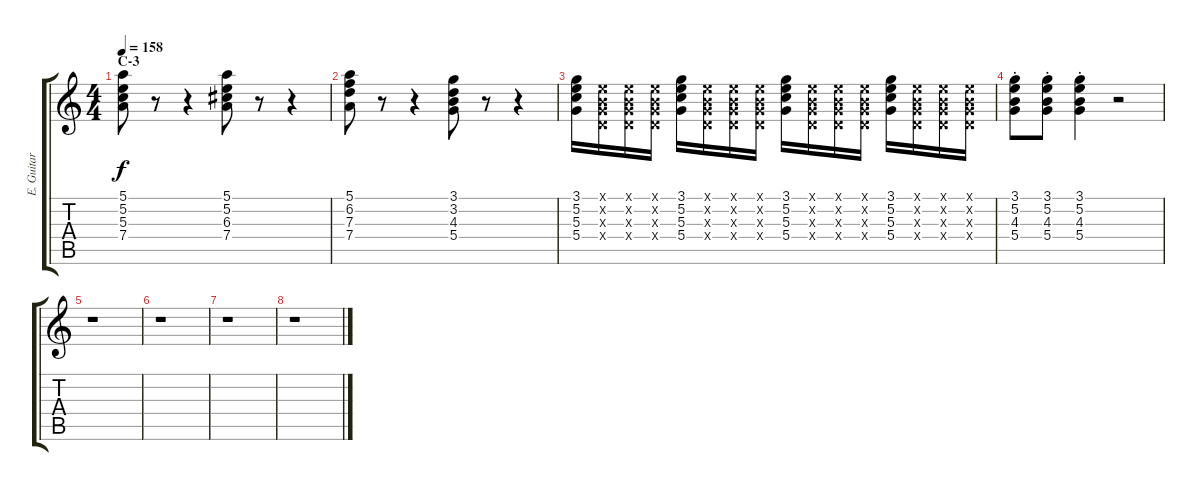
\track ("E. Guitar II" "E. Guitar ") {instrument overdrivenguitar}
\staff {score tabs}
\tuning (E4 B3 G3 D3 A2 E2) {hide}
\ts (4 4)
\section ("" "C-3")
\tempo 158
\clef g2
\ks c
(5.1 5.2 5.3 7.4).8{dy f} r.8 r.4 (5.1 5.2 6.3 7.4).8 r.8 r.4 |
(5.1 6.2 7.3 7.4).8 r.8 r.4 (3.1 3.2 4.3 5.4).8 r.8 r.4 |
(3.1 5.2 5.3 5.4).16 (0.1{x} 0.2{x} 0.3{x} 0.4{x}).16 (0.1{x} 0.2{x} 0.3{x} 0.4{x}).16 (0.1{x} 0.2{x} 0.3{x} 0.4{x}).16 (3.1 5.2 5.3 5.4).16 (0.1{x} 0.2{x} 0.3{x} 0.4{x}).16 (0.1{x} 0.2{x} 0.3{x} 0.4{x}).16 (0.1{x} 0.2{x} 0.3{x} 0.4{x}).16 (3.1 5.2 5.3 5.4).16 (0.1{x} 0.2{x} 0.3{x} 0.4{x}).16 (0.1{x} 0.2{x} 0.3{x} 0.4{x}).16 (0.1{x} 0.2{x} 0.3{x} 0.4{x}).16 (3.1 5.2 5.3 5.4).16 (0.1{x} 0.2{x} 0.3{x} 0.4{x}).16 (0.1{x} 0.2{x} 0.3{x} 0.4{x}).16 (0.1{x} 0.2{x} 0.3{x} 0.4{x}).16 |
(3.1{st} 5.2{st} 4.3{st} 5.4{st}).8 (3.1{st} 5.2{st} 4.3{st} 5.4{st}).8 (3.1{st} 5.2{st} 4.3{st} 5.4{st}).4 r.2 |
r.1 |
r.1 |
r.1 |
r.1
